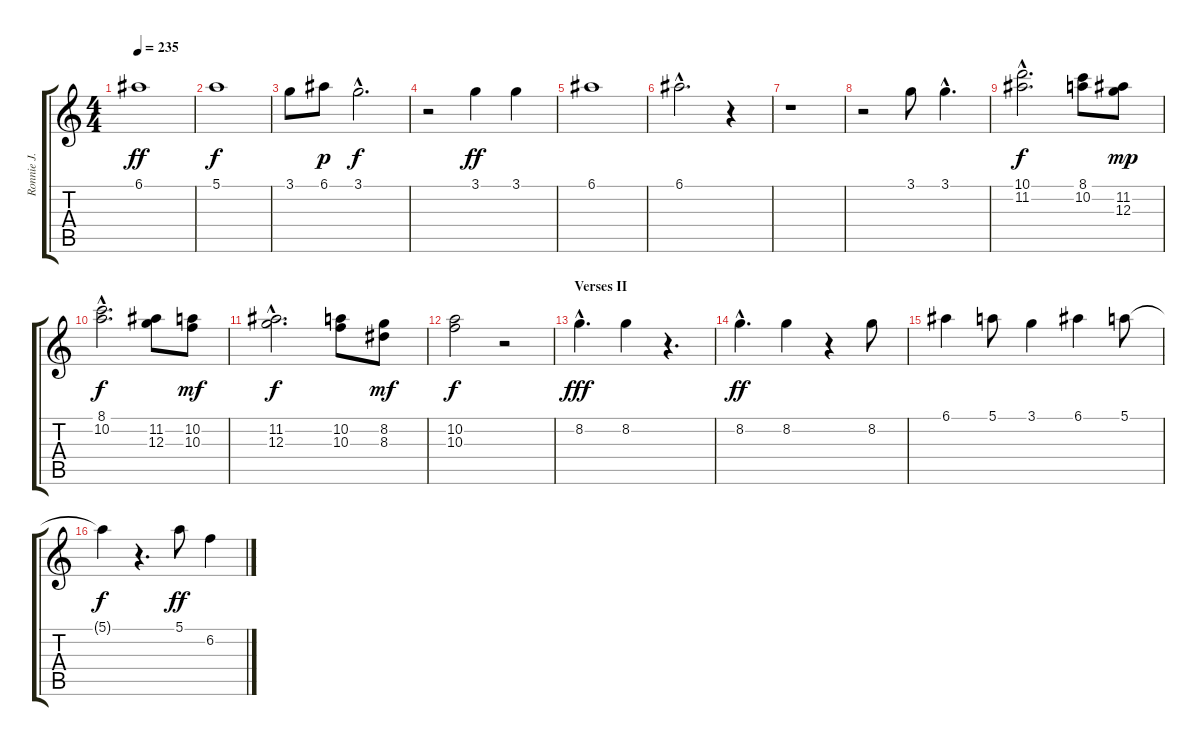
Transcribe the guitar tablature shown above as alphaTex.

\track ("Ronnie J. Dio" "Ronnie J. ") {instrument whistle}
\staff {score tabs}
\tuning (E5 B4 G4 D4 A3 E3) {hide}
\ts (4 4)
\tempo 235
\clef g2
\ks c
6.1.1{dy ff} |
5.1.1{dy f} |
3.1.8 6.1.8{dy p} 3.1{hac}.2{d dy f} |
r.2 3.1.4{dy ff} 3.1.4 |
6.1.1 |
6.1{hac}.2{d} r.4 |
r.1 |
r.2 3.1.8 3.1{hac}.4{d} |
(10.1{hac} 11.2{hac}).2{d dy f} (8.1 10.2).8 (11.2 12.3).8{dy mp} |
(8.1{hac} 10.2{hac}).2{d dy f} (11.2 12.3).8 (10.2 10.3).8{dy mf} |
(11.2{hac} 12.3{hac}).2{d dy f} (10.2 10.3).8 (8.2 8.3).8{dy mf} |
(10.2 10.3).2{dy f} r.2 |
\section ("" "Verses II")
8.2{hac}.4{d dy fff} 8.2.4 r.4{d} |
8.2{hac}.4{d dy ff} 8.2.4 r.4 8.2.8 |
6.1.4 5.1.8 3.1.4 6.1.4 5.1.8 |
5.1{t}.4{dy f} r.4{d} 5.1.8{dy ff} 6.2.4
